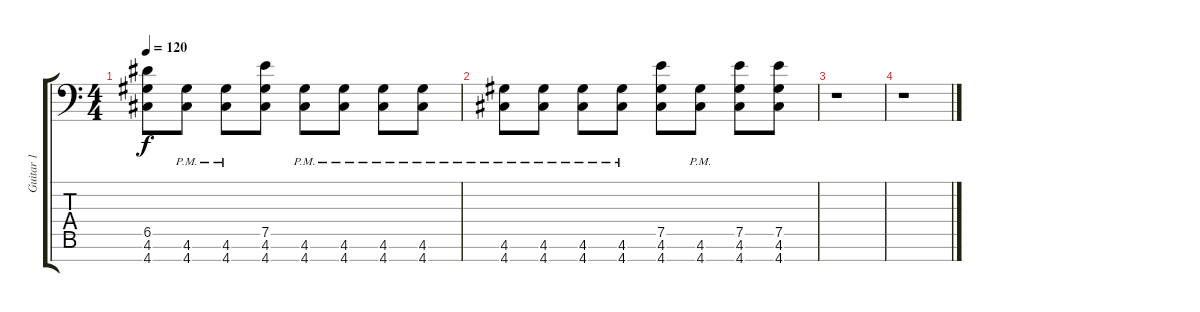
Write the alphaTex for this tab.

\track ("Guitar 1" "Guitar 1") {instrument distortionguitar}
\staff {score tabs}
\tuning (E4 B3 G3 D3 A2 E2 A1) {hide}
\ts (4 4)
\tempo 120
\clef f4
\ks c
(6.5 4.6 4.7).8{dy f} (4.6{pm} 4.7).8 (4.6{pm} 4.7).8 (7.5 4.6 4.7).8 (4.6{pm} 4.7).8 (4.6{pm} 4.7).8 (4.6{pm} 4.7).8 (4.6{pm} 4.7).8 |
(4.6{pm} 4.7).8 (4.6{pm} 4.7).8 (4.6{pm} 4.7).8 (4.6{pm} 4.7).8 (7.5 4.6 4.7).8 (4.6{pm} 4.7).8 (7.5 4.6 4.7).8 (7.5 4.6 4.7).8 |
r.1 |
r.1
